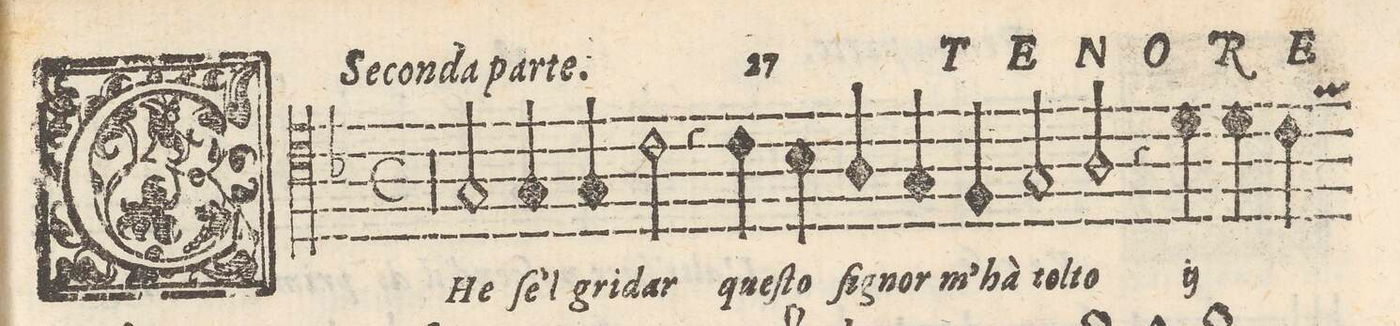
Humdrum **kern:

**kern	**text
*I"TENORE	*
*clefC4	*
*k[b-]	*
*met(C)	*
*M2/1	*
00r	.
=2-	=2-
=3-	=3-
2G/	CHe
4G/	ſe'l
4G/	gri-
2c\	-dar
4r	.
4c\	queſ-
=4-	=4-
4B-\	-to
4A/	ſi-
4G/	-gnor
4F/	m'hà
2G/	tol-
2A/	-to
=5-	=5-
4r	.
*	*ij
4d\	queſ-
4d\	-to
4c\	ſi-
*-	*-
